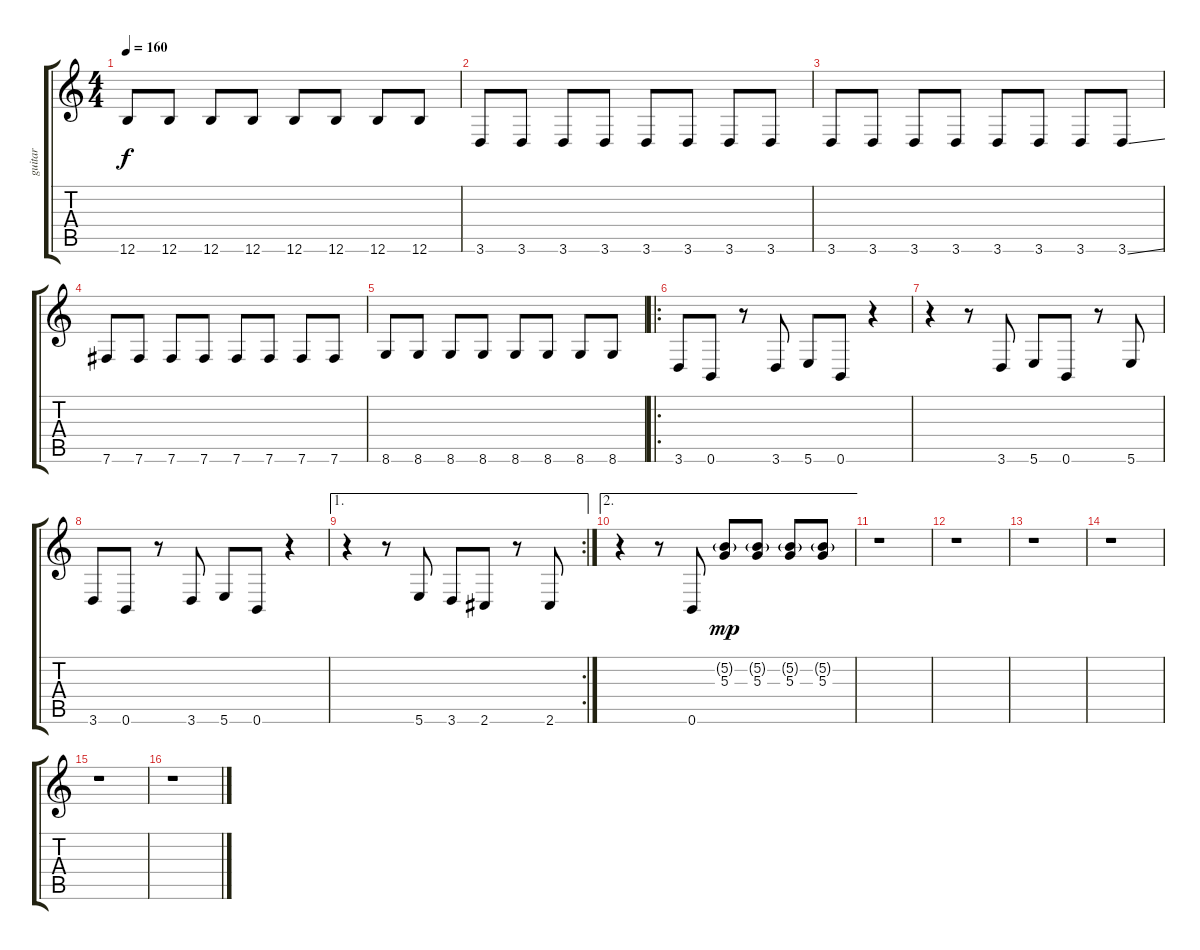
\track ("guitar" "guitar") {instrument distortionguitar}
\staff {score tabs}
\tuning (B3 Gb3 D3 A2 E2 B1) {hide}
\ts (4 4)
\tempo 160
\clef g2
\ks c
12.6.8{dy f} 12.6.8 12.6.8 12.6.8 12.6.8 12.6.8 12.6.8 12.6.8 |
3.6.8 3.6.8 3.6.8 3.6.8 3.6.8 3.6.8 3.6.8 3.6.8 |
3.6.8 3.6.8 3.6.8 3.6.8 3.6.8 3.6.8 3.6.8 3.6{ss}.8 |
7.6.8 7.6.8 7.6.8 7.6.8 7.6.8 7.6.8 7.6.8 7.6.8 |
8.6.8 8.6.8 8.6.8 8.6.8 8.6.8 8.6.8 8.6.8 8.6.8 |
\ro
3.6.8 0.6.8 r.8 3.6.8 5.6.8 0.6.8 r.4 |
r.4 r.8 3.6.8 5.6.8 0.6.8 r.8 5.6.8 |
3.6.8 0.6.8 r.8 3.6.8 5.6.8 0.6.8 r.4 |
\ae 1
\rc 2
r.4 r.8 5.6.8 3.6.8 2.6.8 r.8 2.6.8 |
\ae 2
r.4 r.8 0.6.8 (5.2{g} 5.3).8{dy mp} (5.2{g} 5.3).8 (5.2{g} 5.3).8 (5.2{g} 5.3).8 |
r.1 |
r.1 |
r.1 |
r.1 |
r.1 |
r.1
